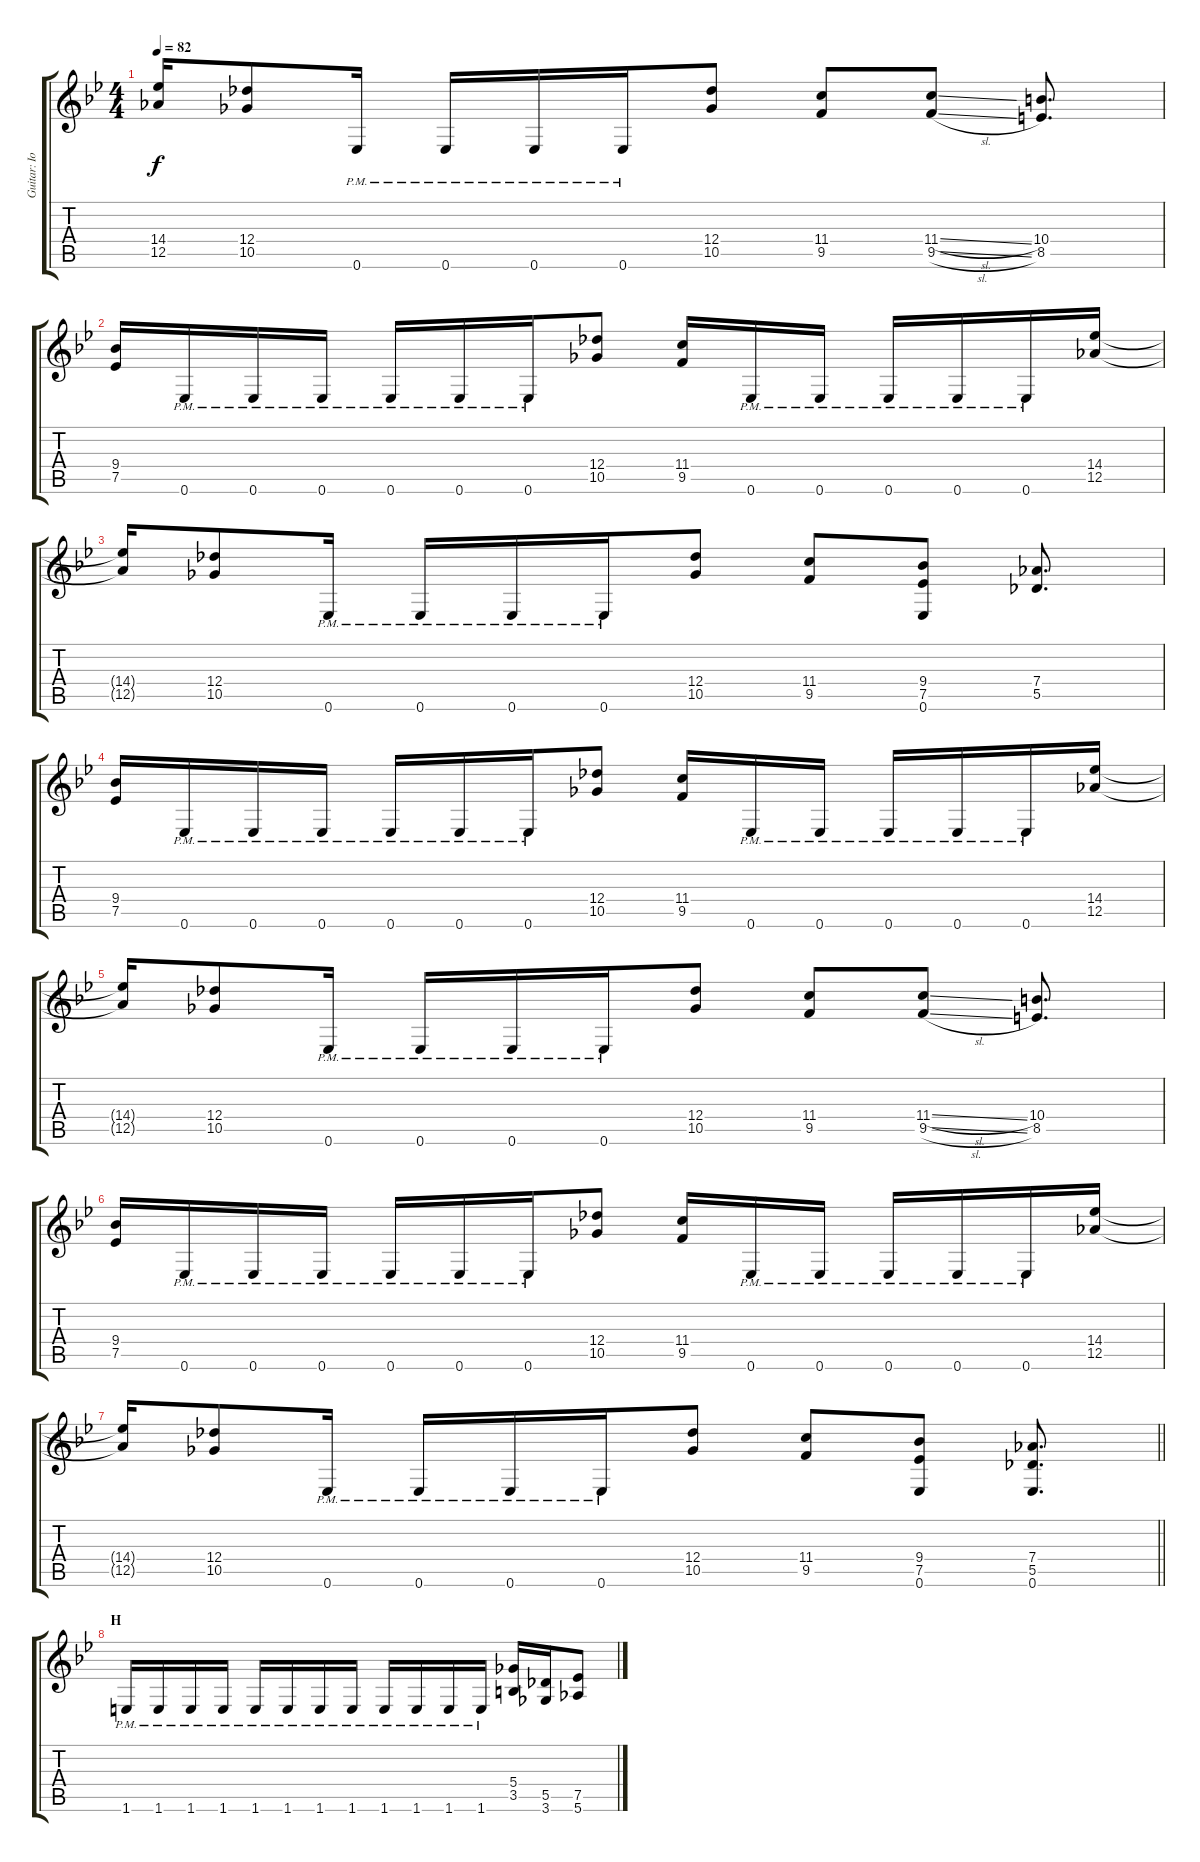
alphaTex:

\track ("Guitar: IommI" "Guitar: Io") {instrument distortionguitar}
\staff {score tabs}
\tuning (Eb4 Bb3 Gb3 Db3 Ab2 Eb2) {hide}
\ts (4 4)
\tempo 82
\clef g2
\ks bb
(14.4{t} 12.5{t}).16{dy f} (12.4 10.5).8 0.6{pm}.16 0.6{pm}.16 0.6{pm}.16 0.6{pm}.16 (12.4 10.5).8 (11.4 9.5).8 (11.4{sl} 9.5{sl}).8 (10.4 8.5).8{d} |
(9.4 7.5).16 0.6{pm}.16 0.6{pm}.16 0.6{pm}.16 0.6{pm}.16 0.6{pm}.16 0.6{pm}.16 (12.4 10.5).8 (11.4 9.5).16 0.6{pm}.16 0.6{pm}.16 0.6{pm}.16 0.6{pm}.16 0.6{pm}.16 (14.4 12.5).16 |
(14.4{t} 12.5{t}).16 (12.4 10.5).8 0.6{pm}.16 0.6{pm}.16 0.6{pm}.16 0.6{pm}.16 (12.4 10.5).8 (11.4 9.5).8 (9.4 7.5 0.6).8 (7.4 5.5).8{d} |
(9.4 7.5).16 0.6{pm}.16 0.6{pm}.16 0.6{pm}.16 0.6{pm}.16 0.6{pm}.16 0.6{pm}.16 (12.4 10.5).8 (11.4 9.5).16 0.6{pm}.16 0.6{pm}.16 0.6{pm}.16 0.6{pm}.16 0.6{pm}.16 (14.4 12.5).16 |
(14.4{t} 12.5{t}).16 (12.4 10.5).8 0.6{pm}.16 0.6{pm}.16 0.6{pm}.16 0.6{pm}.16 (12.4 10.5).8 (11.4 9.5).8 (11.4{sl} 9.5{sl}).8 (10.4 8.5).8{d} |
(9.4 7.5).16 0.6{pm}.16 0.6{pm}.16 0.6{pm}.16 0.6{pm}.16 0.6{pm}.16 0.6{pm}.16 (12.4 10.5).8 (11.4 9.5).16 0.6{pm}.16 0.6{pm}.16 0.6{pm}.16 0.6{pm}.16 0.6{pm}.16 (14.4 12.5).16 |
\barLineRight lightlight
(14.4{t} 12.5{t}).16 (12.4 10.5).8 0.6{pm}.16 0.6{pm}.16 0.6{pm}.16 0.6{pm}.16 (12.4 10.5).8 (11.4 9.5).8 (9.4 7.5 0.6).8 (7.4 5.5 0.6).8{d} |
\section ("" "H")
1.6{pm}.16{volume 10} 1.6{pm}.16 1.6{pm}.16 1.6{pm}.16 1.6{pm}.16 1.6{pm}.16 1.6{pm}.16 1.6{pm}.16 1.6{pm}.16 1.6{pm}.16 1.6{pm}.16 1.6{pm}.16 (5.4 3.5).16 (5.5 3.6).16 (7.5 5.6).8
